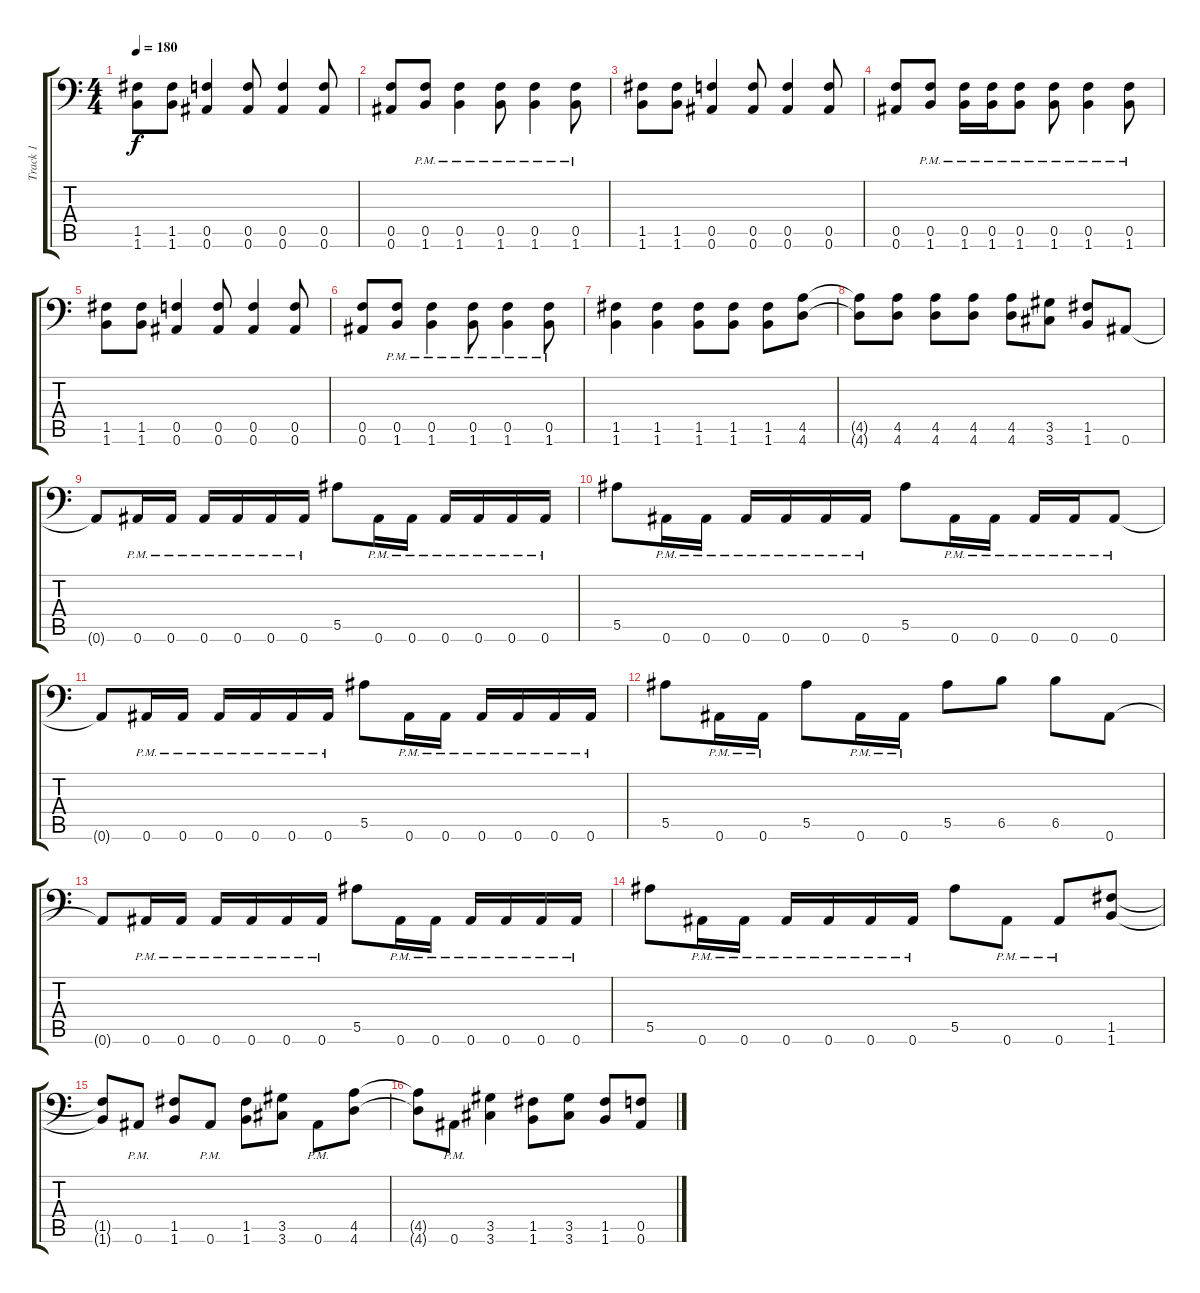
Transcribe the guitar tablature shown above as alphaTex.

\track ("Track 1" "Track 1") {instrument distortionguitar}
\staff {score tabs}
\tuning (C4 G3 Eb3 Bb2 F2 Bb1) {hide}
\ts (4 4)
\tempo 180
\clef f4
\ks c
(1.5 1.6).8{dy f} (1.5 1.6).8 (0.5 0.6).4 (0.5 0.6).8 (0.5 0.6).4 (0.5 0.6).8 |
(0.5 0.6).8 (0.5{pm} 1.6{pm}).8 (0.5{pm} 1.6{pm}).4 (0.5{pm} 1.6{pm}).8 (0.5{pm} 1.6{pm}).4 (0.5{pm} 1.6{pm}).8 |
(1.5 1.6).8 (1.5 1.6).8 (0.5 0.6).4 (0.5 0.6).8 (0.5 0.6).4 (0.5 0.6).8 |
(0.5 0.6).8 (0.5{pm} 1.6{pm}).8 (0.5{pm} 1.6{pm}).16 (0.5{pm} 1.6{pm}).16 (0.5{pm} 1.6{pm}).8 (0.5{pm} 1.6{pm}).8 (0.5{pm} 1.6{pm}).4 (0.5{pm} 1.6{pm}).8 |
(1.5 1.6).8 (1.5 1.6).8 (0.5 0.6).4 (0.5 0.6).8 (0.5 0.6).4 (0.5 0.6).8 |
(0.5 0.6).8 (0.5{pm} 1.6{pm}).8 (0.5{pm} 1.6{pm}).4 (0.5{pm} 1.6{pm}).8 (0.5{pm} 1.6{pm}).4 (0.5{pm} 1.6{pm}).8 |
(1.5 1.6).4 (1.5 1.6).4 (1.5 1.6).8 (1.5 1.6).8 (1.5 1.6).8 (4.5 4.6).8 |
(4.5{t} 4.6{t}).8 (4.5 4.6).8 (4.5 4.6).8 (4.5 4.6).8 (4.5 4.6).8 (3.5 3.6).8 (1.5 1.6).8 0.6.8 |
0.6{t}.8 0.6{pm}.16 0.6{pm}.16 0.6{pm}.16 0.6{pm}.16 0.6{pm}.16 0.6{pm}.16 5.5.8 0.6{pm}.16 0.6{pm}.16 0.6{pm}.16 0.6{pm}.16 0.6{pm}.16 0.6{pm}.16 |
5.5.8 0.6{pm}.16 0.6{pm}.16 0.6{pm}.16 0.6{pm}.16 0.6{pm}.16 0.6{pm}.16 5.5.8 0.6{pm}.16 0.6{pm}.16 0.6{pm}.16 0.6{pm}.16 0.6{pm}.8 |
0.6{t}.8 0.6{pm}.16 0.6{pm}.16 0.6{pm}.16 0.6{pm}.16 0.6{pm}.16 0.6{pm}.16 5.5.8 0.6{pm}.16 0.6{pm}.16 0.6{pm}.16 0.6{pm}.16 0.6{pm}.16 0.6{pm}.16 |
5.5.8 0.6{pm}.16 0.6{pm}.16 5.5.8 0.6{pm}.16 0.6{pm}.16 5.5.8 6.5.8 6.5.8 0.6.8 |
0.6{t}.8 0.6{pm}.16 0.6{pm}.16 0.6{pm}.16 0.6{pm}.16 0.6{pm}.16 0.6{pm}.16 5.5.8 0.6{pm}.16 0.6{pm}.16 0.6{pm}.16 0.6{pm}.16 0.6{pm}.16 0.6{pm}.16 |
5.5.8 0.6{pm}.16 0.6{pm}.16 0.6{pm}.16 0.6{pm}.16 0.6{pm}.16 0.6{pm}.16 5.5.8 0.6{pm}.8 0.6{pm}.8 (1.5 1.6).8 |
(1.5{t} 1.6{t}).8 0.6{pm}.8 (1.5 1.6).8 0.6{pm}.8 (1.5 1.6).8 (3.5 3.6).8 0.6{pm}.8 (4.5 4.6).8 |
(4.5{t} 4.6{t}).8 0.6{pm}.8 (3.5 3.6).4 (1.5 1.6).8 (3.5 3.6).8 (1.5 1.6).8 (0.5 0.6).8
